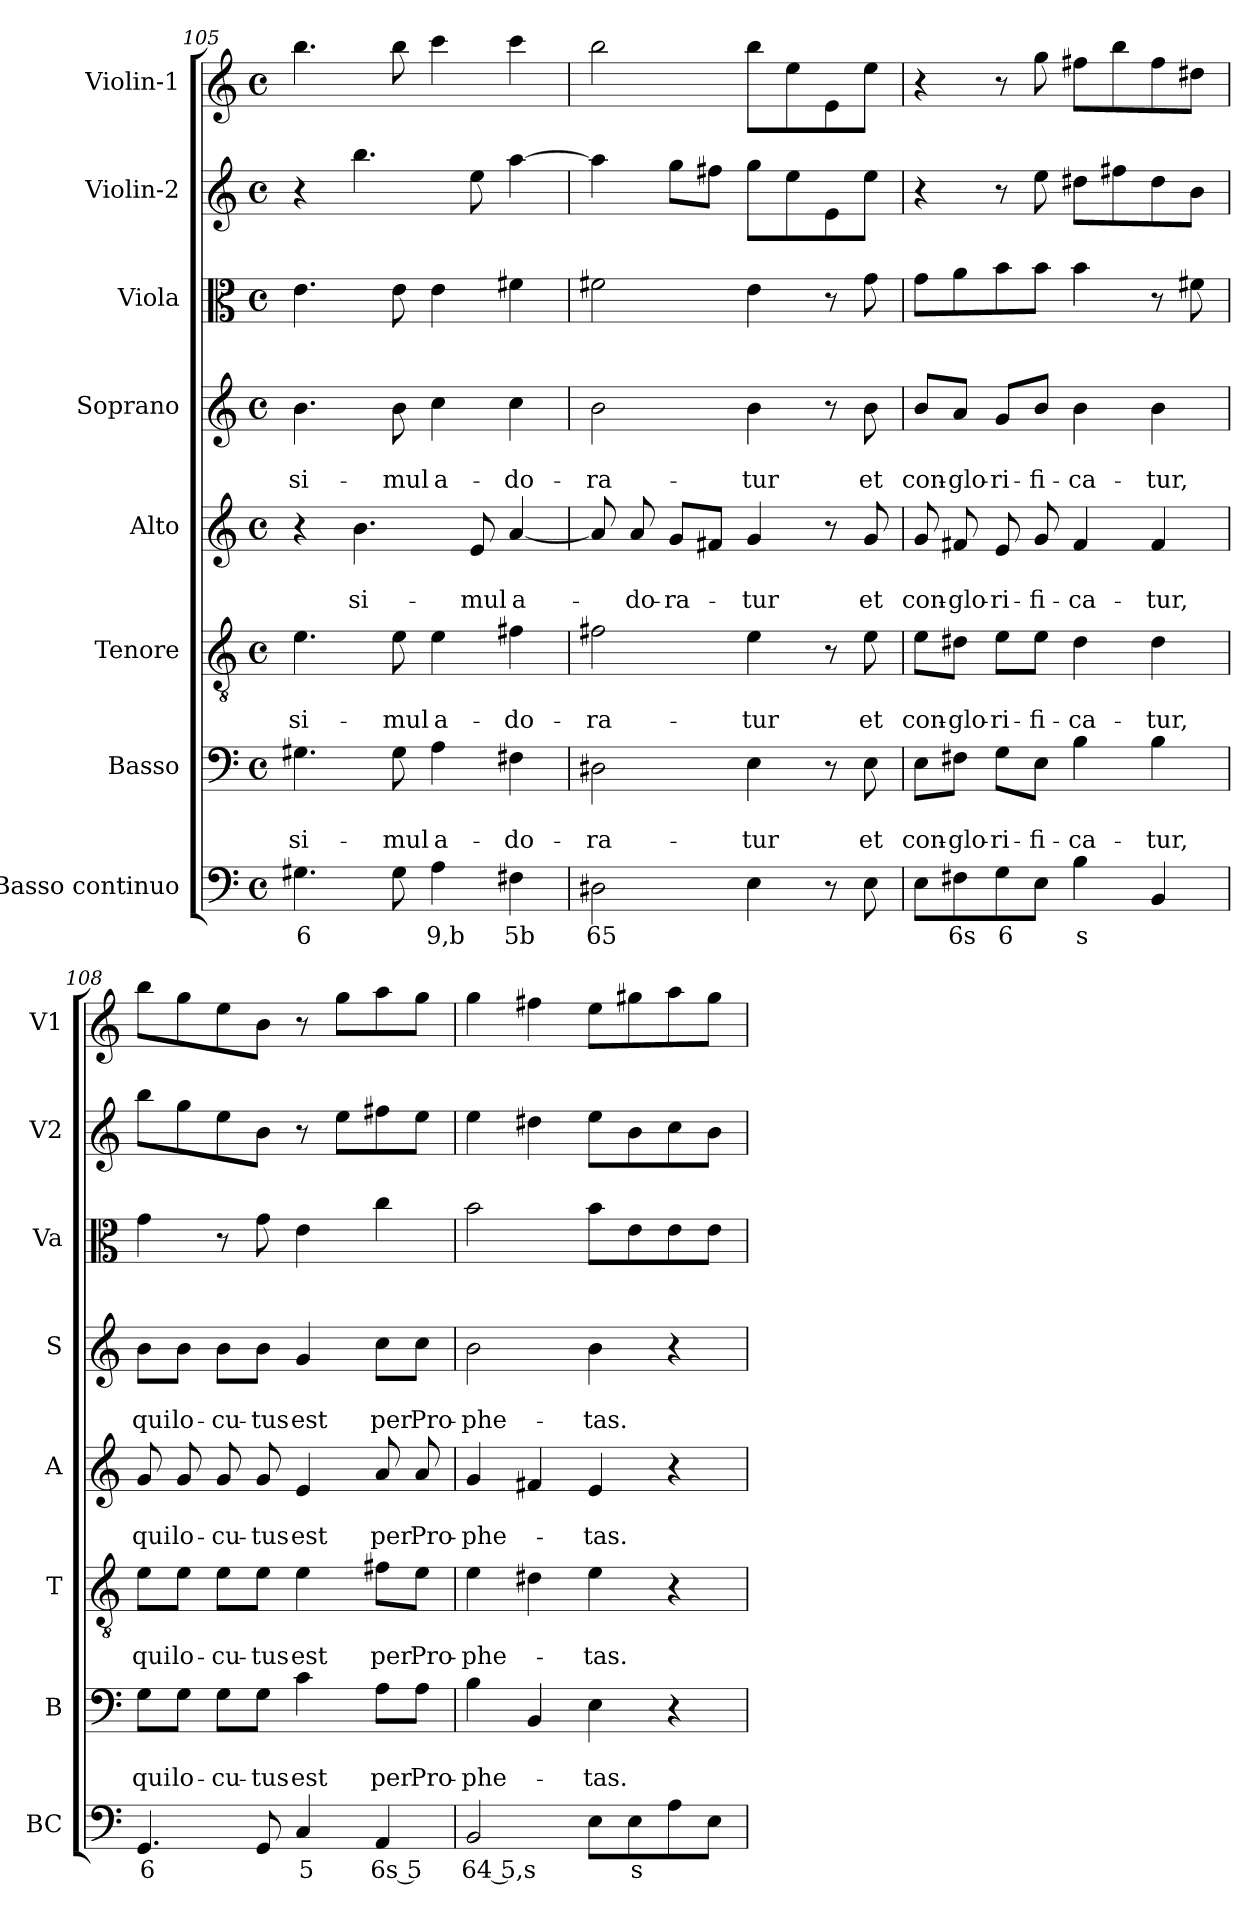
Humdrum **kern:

**kern	**text	**kern	**text	**text	**kern	**text	**text	**kern	**text	**text	**kern	**text	**text	**kern	**kern	**kern
*part8	*part8	*part7	*part7	*part7	*part6	*part6	*part6	*part5	*part5	*part5	*part4	*part4	*part4	*part3	*part2	*part1
*staff8	*staff8	*staff7	*staff7	*staff7	*staff6	*staff6	*staff6	*staff5	*staff5	*staff5	*staff4	*staff4	*staff4	*staff3	*staff2	*staff1
*I"Basso continuo	*	*I"Basso	*	*	*I"Tenore	*	*	*I"Alto	*	*	*I"Soprano	*	*	*I"Viola	*I"Violin-2	*I"Violin-1
*I'BC	*	*I'B	*	*	*I'T	*	*	*I'A	*	*	*I'S	*	*	*I'Va	*I'V2	*I'V1
*clefF4	*	*clefF4	*	*	*clefGv2	*	*	*clefG2	*	*	*clefG2	*	*	*clefC3	*clefG2	*clefG2
*k[]	*	*k[]	*	*	*k[]	*	*	*k[]	*	*	*k[]	*	*	*k[]	*k[]	*k[]
*C:	*	*C:	*	*	*C:	*	*	*C:	*	*	*C:	*	*	*C:	*C:	*C:
*M4/4	*	*M4/4	*	*	*M4/4	*	*	*M4/4	*	*	*M4/4	*	*	*M4/4	*M4/4	*M4/4
*met(c)	*	*met(c)	*	*	*met(c)	*	*	*met(c)	*	*	*met(c)	*	*	*met(c)	*met(c)	*met(c)
=105	=105	=105	=105	=105	=105	=105	=105	=105	=105	=105	=105	=105	=105	=105	=105	=105
!	!LO:LY:b	!	!	!LO:LY:b	!	!	!LO:LY:b	!	!	!	!	!	!LO:LY:b	!	!	!
4.G#X\	6	4.G#X\	.	si-	4.e\	.	si-	4r	.	.	4.b\	.	si-	4.e\	4r	4.bb\
!	!	!	!	!	!	!	!	!	!	!LO:LY:b	!	!	!	!	!	!
.	.	.	.	.	.	.	.	4.b\	.	si-	.	.	.	.	4.bb\	.
!	!	!	!	!LO:LY:b	!	!	!LO:LY:b	!	!	!	!	!	!LO:LY:b	!	!	!
8G#\	.	8G#\	.	-mul	8e\	.	-mul	.	.	.	8b\	.	-mul	8e\	.	8bb\
!	!LO:LY:b	!	!	!LO:LY:b	!	!	!LO:LY:b	!	!	!	!	!	!LO:LY:b	!	!	!
4A\	9,b	4A\	.	a-	4e\	.	a-	.	.	.	4cc\	.	a-	4e\	.	4ccc\
!	!	!	!	!	!	!	!	!	!	!LO:LY:b	!	!	!	!	!	!
.	.	.	.	.	.	.	.	8e/	.	-mul	.	.	.	.	8ee\	.
!	!LO:LY:b	!	!	!LO:LY:b	!	!	!LO:LY:b	!	!	!LO:LY:b	!	!	!LO:LY:b	!	!	!
4F#X\	5b	4F#X\	.	-do-	4f#X\	.	-do-	[4a/	.	a-	4cc\	.	-do-	4f#X\	[4aa\	4ccc\
=106	=106	=106	=106	=106	=106	=106	=106	=106	=106	=106	=106	=106	=106	=106	=106	=106
!	!LO:LY:b	!	!	!LO:LY:b	!	!	!LO:LY:b	!	!	!	!	!	!LO:LY:b	!	!	!
2D#X\	65	2D#X\	.	-ra-	2f#X\	.	-ra-	8a/]	.	.	2b\	.	-ra-	2f#X\	4aa\]	2bb\
!	!	!	!	!	!	!	!	!	!	!LO:LY:b	!	!	!	!	!	!
.	.	.	.	.	.	.	.	8a/	.	-do-	.	.	.	.	.	.
!	!	!	!	!	!	!	!	!	!	!LO:LY:b	!	!	!	!	!	!
.	.	.	.	.	.	.	.	8g/L	.	-ra-	.	.	.	.	8gg\L	.
.	.	.	.	.	.	.	.	8f#X/J	.	.	.	.	.	.	8ff#X\J	.
!	!	!	!	!LO:LY:b	!	!	!LO:LY:b	!	!	!LO:LY:b	!	!	!LO:LY:b	!	!	!
4E\	.	4E\	.	-tur	4e\	.	-tur	4g/	.	-tur	4b\	.	-tur	4e\	8gg\L	8bb\L
.	.	.	.	.	.	.	.	.	.	.	.	.	.	.	8ee\	8ee\
8r	.	8r	.	.	8r	.	.	8r	.	.	8r	.	.	8r	8e\	8e\
!	!	!	!	!LO:LY:b	!	!	!LO:LY:b	!	!	!LO:LY:b	!	!	!LO:LY:b	!	!	!
8E\	.	8E\	.	et	8e\	.	et	8g/	.	et	8b\	.	et	8g\	8ee\J	8ee\J
!!LO:LB:g=z
=107	=107	=107	=107	=107	=107	=107	=107	=107	=107	=107	=107	=107	=107	=107	=107	=107
!	!	!	!	!LO:LY:b	!	!	!LO:LY:b	!	!	!LO:LY:b	!	!	!LO:LY:b	!	!	!
8E\L	.	8E\L	.	con-	8e\L	.	con-	8g/	.	con-	8b/L	.	con-	8g\L	4r	4r
!	!LO:LY:b	!	!	!LO:LY:b	!	!	!LO:LY:b	!	!	!LO:LY:b	!	!	!LO:LY:b	!	!	!
8F#X\	6s	8F#X\J	.	-glo-	8d#X\J	.	-glo-	8f#X/	.	-glo-	8a/J	.	-glo-	8a\	.	.
!	!LO:LY:b	!	!	!LO:LY:b	!	!	!LO:LY:b	!	!	!LO:LY:b	!	!	!LO:LY:b	!	!	!
8G\	6	8G\L	.	-ri-	8e\L	.	-ri-	8e/	.	-ri-	8g/L	.	-ri-	8b\	8r	8r
!	!	!	!	!LO:LY:b	!	!	!LO:LY:b	!	!	!LO:LY:b	!	!	!LO:LY:b	!	!	!
8E\J	.	8E\J	.	-fi-	8e\J	.	-fi-	8g/	.	-fi-	8b/J	.	-fi-	8b\J	8ee\	8gg\
!	!LO:LY:b	!	!	!LO:LY:b	!	!	!LO:LY:b	!	!	!LO:LY:b	!	!	!LO:LY:b	!	!	!
4B\	s	4B\	.	-ca-	4d#\	.	-ca-	4f#/	.	-ca-	4b\	.	-ca-	4b\	8dd#X\L	8ff#X\L
.	.	.	.	.	.	.	.	.	.	.	.	.	.	.	8ff#X\	8bb\
!	!	!	!	!LO:LY:b	!	!	!LO:LY:b	!	!	!LO:LY:b	!	!	!LO:LY:b	!	!	!
4BB/	.	4B\	.	-tur,	4d#\	.	-tur,	4f#/	.	-tur,	4b\	.	-tur,	8r	8dd#\	8ff#\
.	.	.	.	.	.	.	.	.	.	.	.	.	.	8f#X\	8b\J	8dd#X\J
=108	=108	=108	=108	=108	=108	=108	=108	=108	=108	=108	=108	=108	=108	=108	=108	=108
!	!LO:LY:b	!	!	!LO:LY:b	!	!	!LO:LY:b	!	!	!LO:LY:b	!	!	!LO:LY:b	!	!	!
4.GG/	6	8G\L	.	qui	8e\L	.	qui	8g/	.	qui	8b\L	.	qui	4g\	8bb\L	8bb\L
!	!	!	!	!LO:LY:b	!	!	!LO:LY:b	!	!	!LO:LY:b	!	!	!LO:LY:b	!	!	!
.	.	8G\J	.	lo-	8e\J	.	lo-	8g/	.	lo-	8b\J	.	lo-	.	8gg\	8gg\
!	!	!	!	!LO:LY:b	!	!	!LO:LY:b	!	!	!LO:LY:b	!	!	!LO:LY:b	!	!	!
.	.	8G\L	.	-cu-	8e\L	.	-cu-	8g/	.	-cu-	8b\L	.	-cu-	8r	8ee\	8ee\
!	!	!	!	!LO:LY:b	!	!	!LO:LY:b	!	!	!LO:LY:b	!	!	!LO:LY:b	!	!	!
8GG/	.	8G\J	.	-tus	8e\J	.	-tus	8g/	.	-tus	8b\J	.	-tus	8g\	8b\J	8b\J
!	!LO:LY:b	!	!	!LO:LY:b	!	!	!LO:LY:b	!	!	!LO:LY:b	!	!	!LO:LY:b	!	!	!
4C/	5	4c\	.	est	4e\	.	est	4e/	.	est	4g/	.	est	4e\	8r	8r
.	.	.	.	.	.	.	.	.	.	.	.	.	.	.	8ee\L	8gg\L
!	!LO:LY:b	!	!	!LO:LY:b	!	!	!LO:LY:b	!	!	!LO:LY:b	!	!	!LO:LY:b	!	!	!
4AA/	6s 5	8A\L	.	per	8f#X\L	.	per	8a/	.	per	8cc\L	.	per	4cc\	8ff#X\	8aa\
!	!	!	!	!LO:LY:b	!	!	!LO:LY:b	!	!	!LO:LY:b	!	!	!LO:LY:b	!	!	!
.	.	8A\J	.	Pro-	8e\J	.	Pro-	8a/	.	Pro-	8cc\J	.	Pro-	.	8ee\J	8gg\J
=109	=109	=109	=109	=109	=109	=109	=109	=109	=109	=109	=109	=109	=109	=109	=109	=109
!	!LO:LY:b	!	!	!LO:LY:b	!	!	!LO:LY:b	!	!	!LO:LY:b	!	!	!LO:LY:b	!	!	!
2BB/	64 5,s	4B\	.	-phe-	4e\	.	-phe-	4g/	.	-phe-	2b\	.	-phe-	2b\	4ee\	4gg\
.	.	4BB/	.	.	4d#X\	.	.	4f#X/	.	.	.	.	.	.	4dd#X\	4ff#X\
!	!	!	!	!LO:LY:b	!	!	!LO:LY:b	!	!	!LO:LY:b	!	!	!LO:LY:b	!	!	!
8E\L	.	4E\	.	-tas.	4e\	.	-tas.	4e/	.	-tas.	4b\	.	-tas.	8b\L	8ee\L	8ee\L
!	!LO:LY:b	!	!	!	!	!	!	!	!	!	!	!	!	!	!	!
8E\	s	.	.	.	.	.	.	.	.	.	.	.	.	8e\	8b\	8gg#X\
8A\	.	4r	.	.	4r	.	.	4r	.	.	4r	.	.	8e\	8cc\	8aa\
8E\J	.	.	.	.	.	.	.	.	.	.	.	.	.	8e\J	8b\J	8gg#\J
=	=	=	=	=	=	=	=	=	=	=	=	=	=	=	=	=
*-	*-	*-	*-	*-	*-	*-	*-	*-	*-	*-	*-	*-	*-	*-	*-	*-
